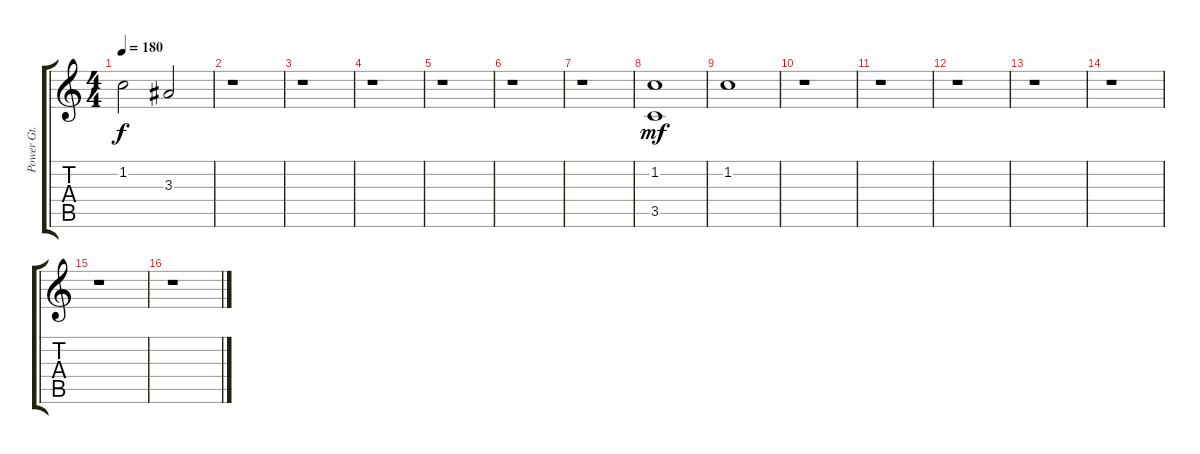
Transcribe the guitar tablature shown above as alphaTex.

\track ("Power Gt." "Power Gt.") {instrument distortionguitar}
\staff {score tabs}
\tuning (E4 B3 G3 D3 A2 E2) {hide}
\ts (4 4)
\tempo 180
\clef g2
\ks c
1.2.2{dy f} 3.3.2 |
r.1 |
r.1 |
r.1 |
r.1 |
r.1 |
r.1 |
(1.2 3.5).1{dy mf} |
1.2.1 |
r.1 |
r.1 |
r.1 |
r.1 |
r.1 |
r.1 |
r.1
